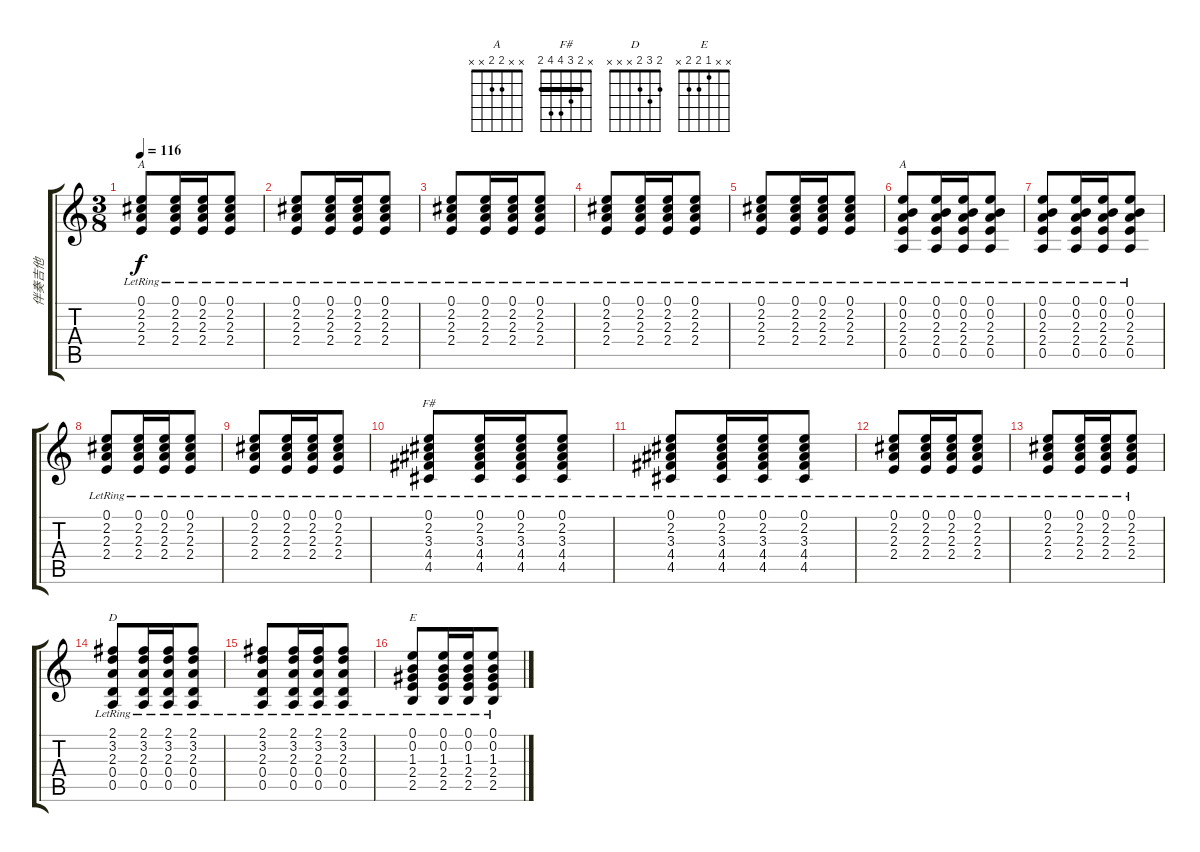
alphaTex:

\track ("伴奏吉他" "伴奏吉他") {instrument acousticguitarnylon}
\staff {score tabs}
\tuning (E4 B3 G3 D3 A2 E2) {hide}
\chord ("A" 0 2 2 2 0 0)
\chord ("A" x x 2 2 x x)
\chord ("F#" x 2 3 4 4 2) {barre 2}
\chord ("D" 2 3 2 x x x)
\chord ("E" x x 1 2 2 x)
\ts (3 8)
\tempo 116
\clef g2
\ks c
(0.1{lr} 2.2{lr} 2.3{lr} 2.4{lr}).8{ch "A" dy f} (0.1{lr} 2.2{lr} 2.3{lr} 2.4{lr}).16 (0.1{lr} 2.2{lr} 2.3{lr} 2.4{lr}).16 (0.1{lr} 2.2{lr} 2.3{lr} 2.4{lr}).8 |
(0.1{lr} 2.2{lr} 2.3{lr} 2.4{lr}).8 (0.1{lr} 2.2{lr} 2.3{lr} 2.4{lr}).16 (0.1{lr} 2.2{lr} 2.3{lr} 2.4{lr}).16 (0.1{lr} 2.2{lr} 2.3{lr} 2.4{lr}).8 |
(0.1{lr} 2.2{lr} 2.3{lr} 2.4{lr}).8 (0.1{lr} 2.2{lr} 2.3{lr} 2.4{lr}).16 (0.1{lr} 2.2{lr} 2.3{lr} 2.4{lr}).16 (0.1{lr} 2.2{lr} 2.3{lr} 2.4{lr}).8 |
(0.1{lr} 2.2{lr} 2.3{lr} 2.4{lr}).8 (0.1{lr} 2.2{lr} 2.3{lr} 2.4{lr}).16 (0.1{lr} 2.2{lr} 2.3{lr} 2.4{lr}).16 (0.1{lr} 2.2{lr} 2.3{lr} 2.4{lr}).8 |
(0.1{lr} 2.2{lr} 2.3{lr} 2.4{lr}).8 (0.1{lr} 2.2{lr} 2.3{lr} 2.4{lr}).16 (0.1{lr} 2.2{lr} 2.3{lr} 2.4{lr}).16 (0.1{lr} 2.2{lr} 2.3{lr} 2.4{lr}).8 |
(0.1{lr} 0.2{lr} 2.3{lr} 2.4{lr} 0.5).8{ch "A"} (0.1{lr} 0.2{lr} 2.3{lr} 2.4{lr} 0.5).16 (0.1{lr} 0.2{lr} 2.3{lr} 2.4{lr} 0.5).16 (0.1{lr} 0.2{lr} 2.3{lr} 2.4{lr} 0.5).8 |
(0.1{lr} 0.2{lr} 2.3{lr} 2.4{lr} 0.5).8 (0.1{lr} 0.2{lr} 2.3{lr} 2.4{lr} 0.5).16 (0.1{lr} 0.2{lr} 2.3{lr} 2.4{lr} 0.5).16 (0.1{lr} 0.2{lr} 2.3{lr} 2.4{lr} 0.5).8 |
(0.1{lr} 2.2{lr} 2.3{lr} 2.4{lr}).8 (0.1{lr} 2.2{lr} 2.3{lr} 2.4{lr}).16 (0.1{lr} 2.2{lr} 2.3{lr} 2.4{lr}).16 (0.1{lr} 2.2{lr} 2.3{lr} 2.4{lr}).8 |
(0.1{lr} 2.2{lr} 2.3{lr} 2.4{lr}).8 (0.1{lr} 2.2{lr} 2.3{lr} 2.4{lr}).16 (0.1{lr} 2.2{lr} 2.3{lr} 2.4{lr}).16 (0.1{lr} 2.2{lr} 2.3{lr} 2.4{lr}).8 |
(0.1{lr} 2.2{lr} 3.3{lr} 4.4{lr} 4.5).8{ch "F#"} (0.1{lr} 2.2{lr} 3.3{lr} 4.4{lr} 4.5).16 (0.1{lr} 2.2{lr} 3.3{lr} 4.4{lr} 4.5).16 (0.1{lr} 2.2{lr} 3.3{lr} 4.4{lr} 4.5).8 |
(0.1{lr} 2.2{lr} 3.3{lr} 4.4{lr} 4.5).8 (0.1{lr} 2.2{lr} 3.3{lr} 4.4{lr} 4.5).16 (0.1{lr} 2.2{lr} 3.3{lr} 4.4{lr} 4.5).16 (0.1{lr} 2.2{lr} 3.3{lr} 4.4{lr} 4.5).8 |
(0.1{lr} 2.2{lr} 2.3{lr} 2.4{lr}).8 (0.1{lr} 2.2{lr} 2.3{lr} 2.4{lr}).16 (0.1{lr} 2.2{lr} 2.3{lr} 2.4{lr}).16 (0.1{lr} 2.2{lr} 2.3{lr} 2.4{lr}).8 |
(0.1{lr} 2.2{lr} 2.3{lr} 2.4{lr}).8 (0.1{lr} 2.2{lr} 2.3{lr} 2.4{lr}).16 (0.1{lr} 2.2{lr} 2.3{lr} 2.4{lr}).16 (0.1{lr} 2.2{lr} 2.3{lr} 2.4{lr}).8 |
(2.1{lr} 3.2{lr} 2.3{lr} 0.4{lr} 0.5).8{ch "D"} (2.1{lr} 3.2{lr} 2.3{lr} 0.4{lr} 0.5).16 (2.1{lr} 3.2{lr} 2.3{lr} 0.4{lr} 0.5).16 (2.1{lr} 3.2{lr} 2.3{lr} 0.4{lr} 0.5).8 |
(2.1{lr} 3.2{lr} 2.3{lr} 0.4{lr} 0.5).8 (2.1{lr} 3.2{lr} 2.3{lr} 0.4{lr} 0.5).16 (2.1{lr} 3.2{lr} 2.3{lr} 0.4{lr} 0.5).16 (2.1{lr} 3.2{lr} 2.3{lr} 0.4{lr} 0.5).8 |
(0.1{lr} 0.2{lr} 1.3{lr} 2.4{lr} 2.5).8{ch "E"} (0.1{lr} 0.2{lr} 1.3{lr} 2.4{lr} 2.5).16 (0.1{lr} 0.2{lr} 1.3{lr} 2.4{lr} 2.5).16 (0.1{lr} 0.2{lr} 1.3{lr} 2.4{lr} 2.5).8
